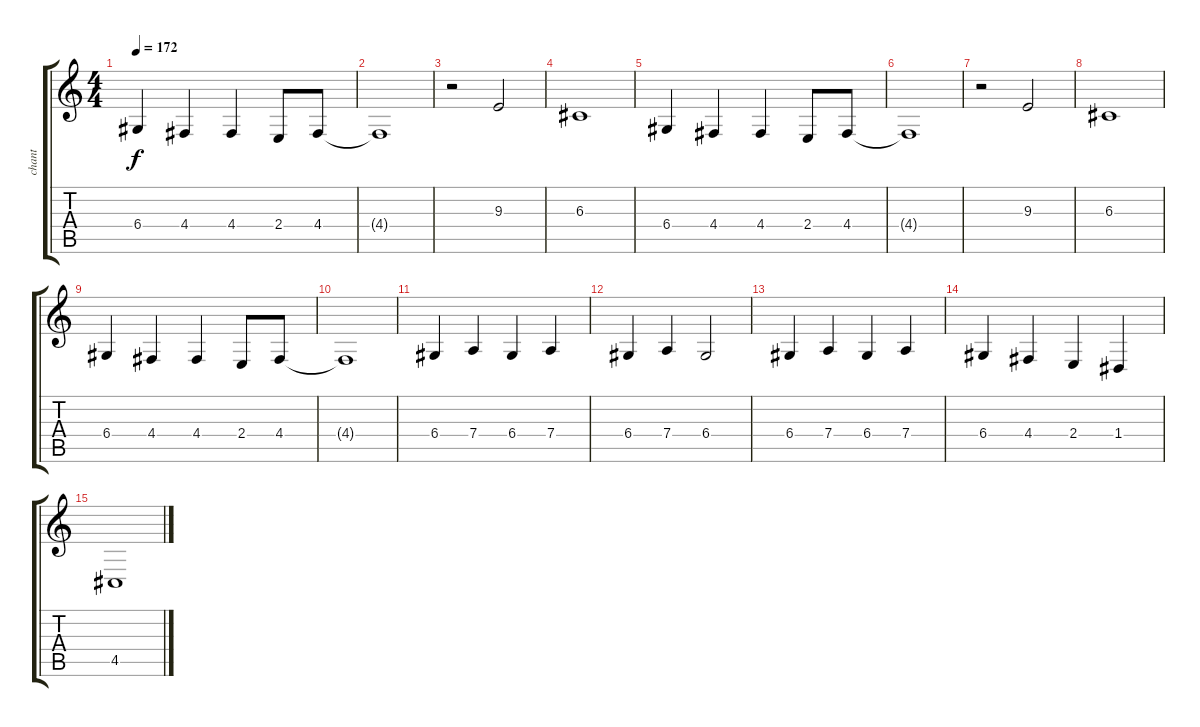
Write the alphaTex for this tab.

\track ("chant" "chant") {instrument choiraahs}
\staff {score tabs}
\tuning (E4 B3 G3 D3 A2 E2) {hide}
\ts (4 4)
\tempo 172
\clef g2
\ks c
6.4.4{dy f} 4.4.4 4.4.4 2.4.8 4.4.8 |
4.4{t}.1 |
r.2 9.3.2 |
6.3.1 |
6.4.4 4.4.4 4.4.4 2.4.8 4.4.8 |
4.4{t}.1 |
r.2 9.3.2 |
6.3.1 |
6.4.4 4.4.4 4.4.4 2.4.8 4.4.8 |
4.4{t}.1 |
6.4.4 7.4.4 6.4.4 7.4.4 |
6.4.4 7.4.4 6.4.2 |
6.4.4 7.4.4 6.4.4 7.4.4 |
6.4.4 4.4.4 2.4.4 1.4.4 |
4.5.1
